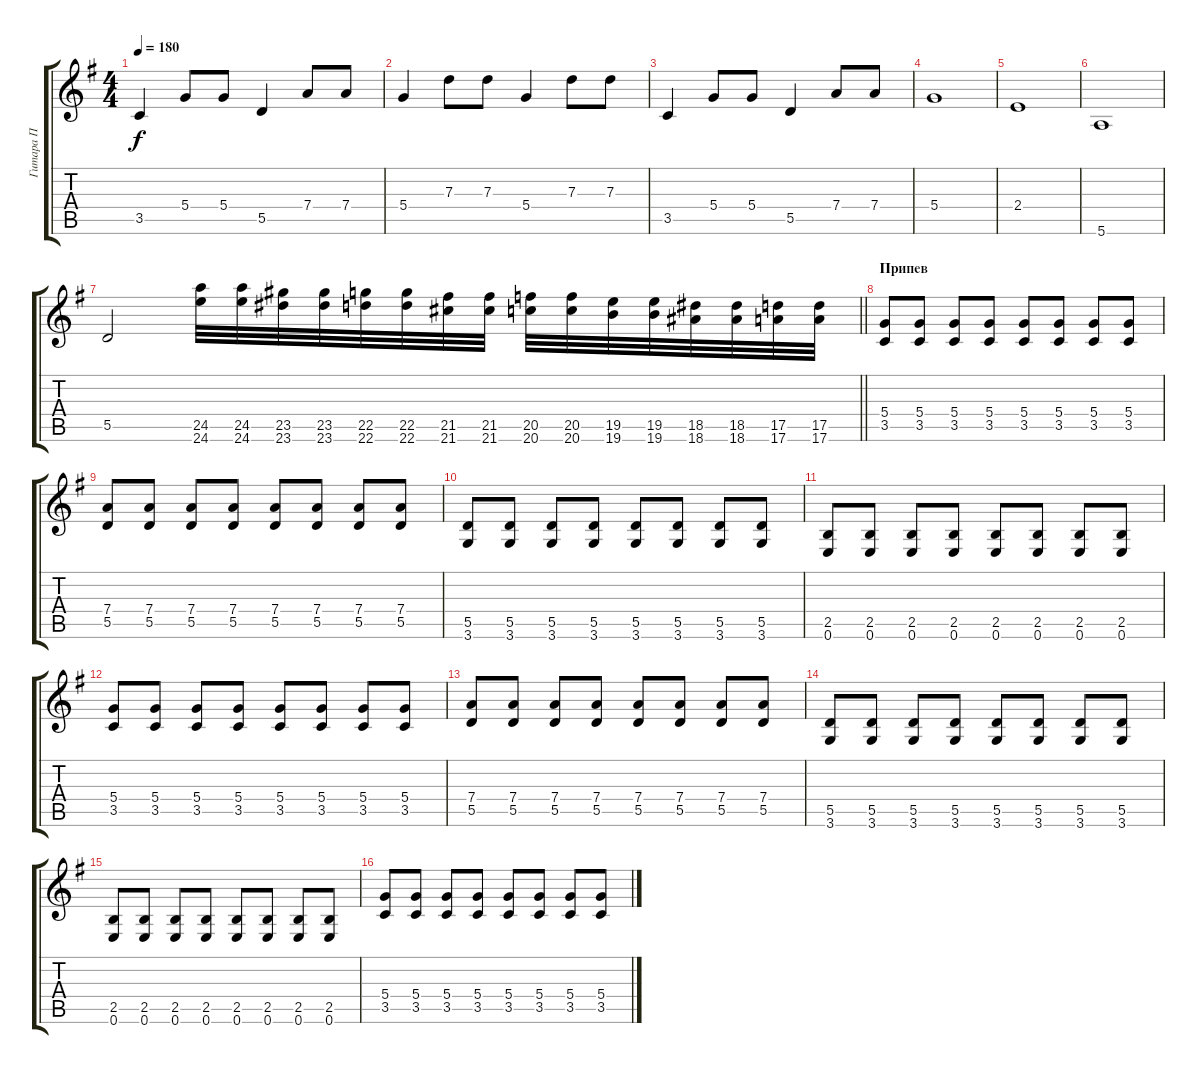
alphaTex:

\track ("Гитара П" "Гитара П") {instrument overdrivenguitar}
\staff {score tabs}
\tuning (E4 B3 G3 D3 A2 E2) {hide}
\ts (4 4)
\tempo 180
\clef g2
\ks g
3.5.4{dy f} 5.4.8 5.4.8 5.5.4 7.4.8 7.4.8 |
5.4.4 7.3.8 7.3.8 5.4.4 7.3.8 7.3.8 |
3.5.4 5.4.8 5.4.8 5.5.4 7.4.8 7.4.8 |
5.4.1 |
2.4.1 |
5.6.1 |
\barLineRight lightlight
5.5.2 (24.5 24.6).32 (24.5 24.6).32 (23.5 23.6).32 (23.5 23.6).32 (22.5 22.6).32 (22.5 22.6).32 (21.5 21.6).32 (21.5 21.6).32 (20.5 20.6).32 (20.5 20.6).32 (19.5 19.6).32 (19.5 19.6).32 (18.5 18.6).32 (18.5 18.6).32 (17.5 17.6).32 (17.5 17.6).32 |
\section ("" "Припев")
(5.4 3.5).8 (5.4 3.5).8 (5.4 3.5).8 (5.4 3.5).8 (5.4 3.5).8 (5.4 3.5).8 (5.4 3.5).8 (5.4 3.5).8 |
(7.4 5.5).8 (7.4 5.5).8 (7.4 5.5).8 (7.4 5.5).8 (7.4 5.5).8 (7.4 5.5).8 (7.4 5.5).8 (7.4 5.5).8 |
(5.5 3.6).8 (5.5 3.6).8 (5.5 3.6).8 (5.5 3.6).8 (5.5 3.6).8 (5.5 3.6).8 (5.5 3.6).8 (5.5 3.6).8 |
(2.5 0.6).8 (2.5 0.6).8 (2.5 0.6).8 (2.5 0.6).8 (2.5 0.6).8 (2.5 0.6).8 (2.5 0.6).8 (2.5 0.6).8 |
(5.4 3.5).8 (5.4 3.5).8 (5.4 3.5).8 (5.4 3.5).8 (5.4 3.5).8 (5.4 3.5).8 (5.4 3.5).8 (5.4 3.5).8 |
(7.4 5.5).8 (7.4 5.5).8 (7.4 5.5).8 (7.4 5.5).8 (7.4 5.5).8 (7.4 5.5).8 (7.4 5.5).8 (7.4 5.5).8 |
(5.5 3.6).8 (5.5 3.6).8 (5.5 3.6).8 (5.5 3.6).8 (5.5 3.6).8 (5.5 3.6).8 (5.5 3.6).8 (5.5 3.6).8 |
(2.5 0.6).8 (2.5 0.6).8 (2.5 0.6).8 (2.5 0.6).8 (2.5 0.6).8 (2.5 0.6).8 (2.5 0.6).8 (2.5 0.6).8 |
(5.4 3.5).8 (5.4 3.5).8 (5.4 3.5).8 (5.4 3.5).8 (5.4 3.5).8 (5.4 3.5).8 (5.4 3.5).8 (5.4 3.5).8
